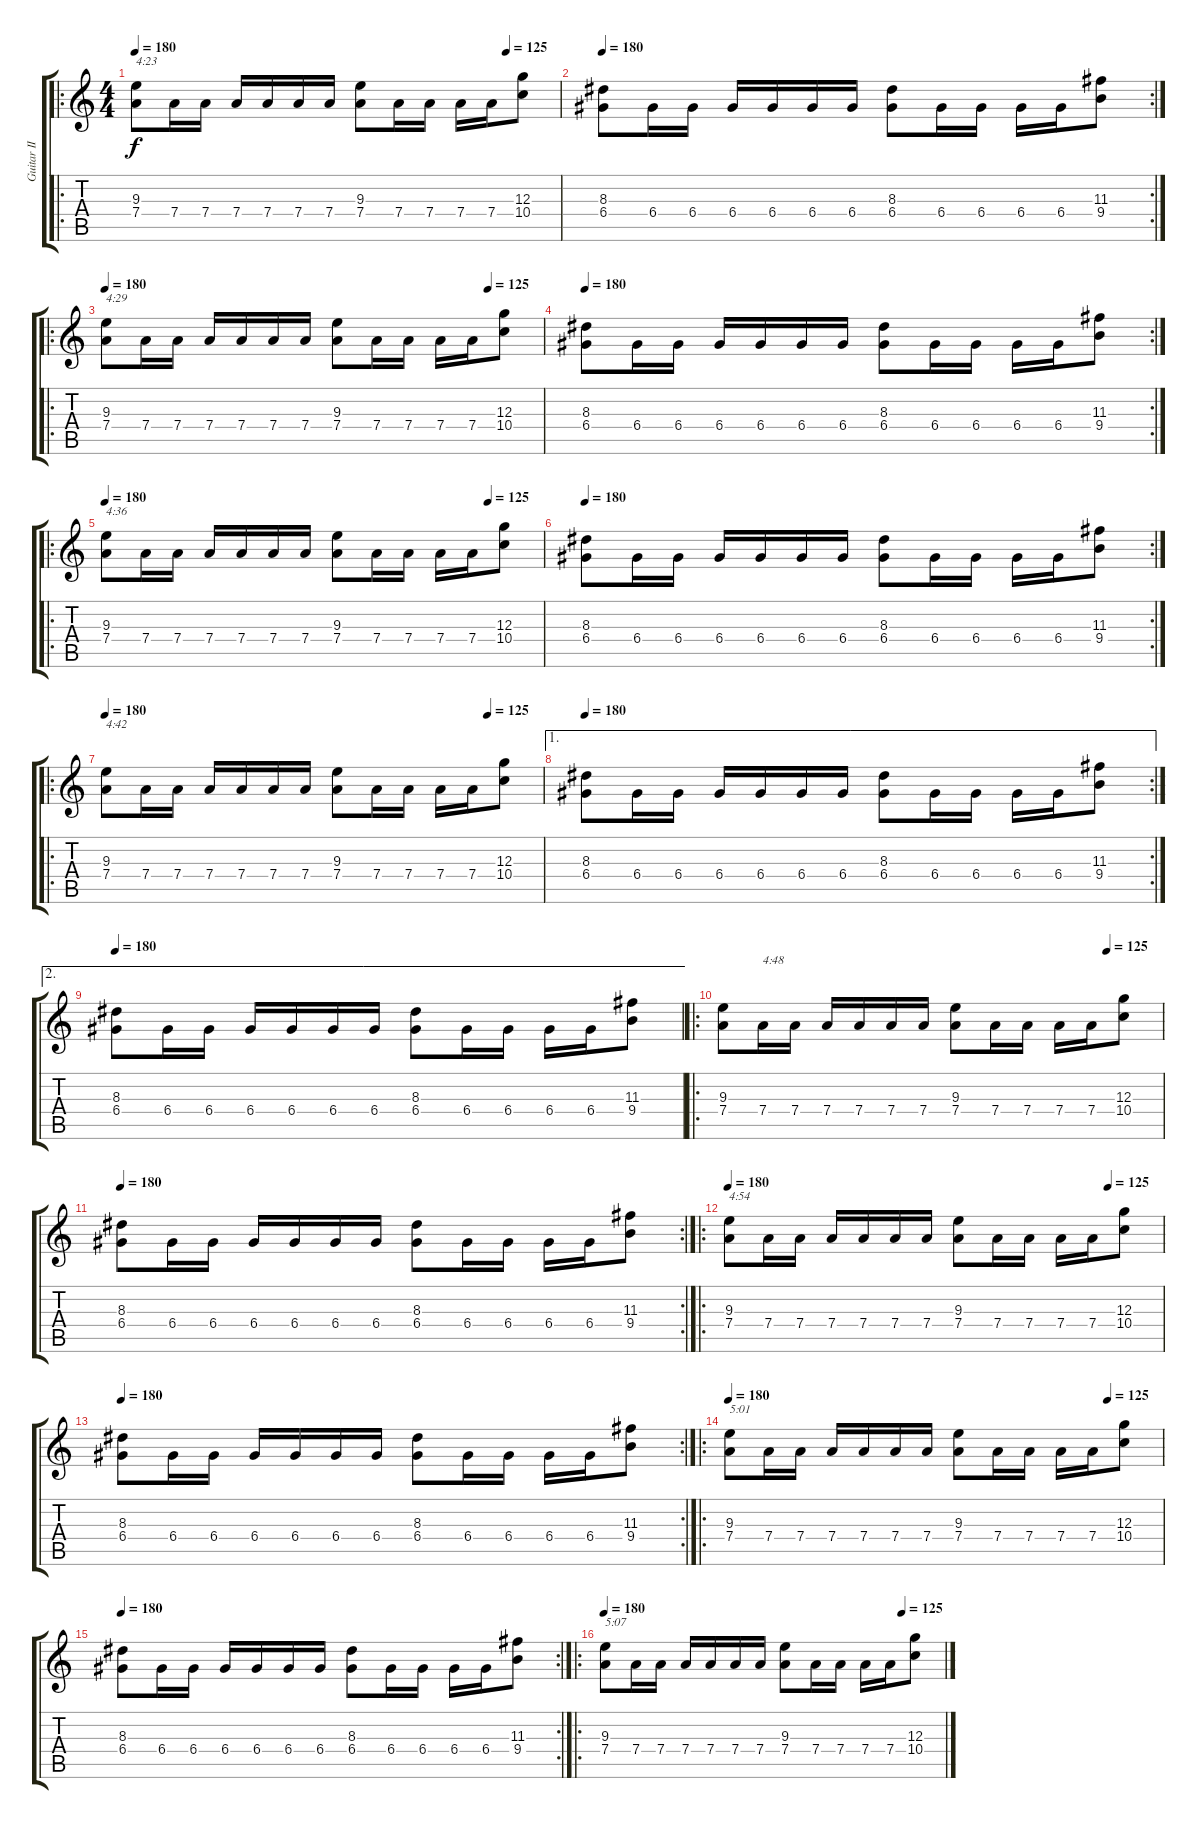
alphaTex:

\track ("Guitar II" "Guitar II") {instrument distortionguitar}
\staff {score tabs}
\tuning (E4 B3 G3 D3 A2 E2) {hide}
\ro
\ts (4 4)
\tempo 180
\tempo (125 0.875)
\clef g2
\ks c
(9.3 7.4).8{txt "4:23" dy f} 7.4.16 7.4.16 7.4.16 7.4.16 7.4.16 7.4.16 (9.3 7.4).8 7.4.16 7.4.16 7.4.16 7.4.16 (12.3 10.4).8 |
\rc 2
\tempo 180
(8.3 6.4).8 6.4.16 6.4.16 6.4.16 6.4.16 6.4.16 6.4.16 (8.3 6.4).8 6.4.16 6.4.16 6.4.16 6.4.16 (11.3 9.4).8 |
\ro
\tempo 180
\tempo (125 0.875)
(9.3 7.4).8{txt "4:29"} 7.4.16 7.4.16 7.4.16 7.4.16 7.4.16 7.4.16 (9.3 7.4).8 7.4.16 7.4.16 7.4.16 7.4.16 (12.3 10.4).8 |
\rc 2
\tempo 180
(8.3 6.4).8 6.4.16 6.4.16 6.4.16 6.4.16 6.4.16 6.4.16 (8.3 6.4).8 6.4.16 6.4.16 6.4.16 6.4.16 (11.3 9.4).8 |
\ro
\tempo 180
\tempo (125 0.875)
(9.3 7.4).8{txt "4:36"} 7.4.16 7.4.16 7.4.16 7.4.16 7.4.16 7.4.16 (9.3 7.4).8 7.4.16 7.4.16 7.4.16 7.4.16 (12.3 10.4).8 |
\rc 2
\tempo 180
(8.3 6.4).8 6.4.16 6.4.16 6.4.16 6.4.16 6.4.16 6.4.16 (8.3 6.4).8 6.4.16 6.4.16 6.4.16 6.4.16 (11.3 9.4).8 |
\ro
\tempo 180
\tempo (125 0.875)
(9.3 7.4).8{txt "4:42"} 7.4.16 7.4.16 7.4.16 7.4.16 7.4.16 7.4.16 (9.3 7.4).8 7.4.16 7.4.16 7.4.16 7.4.16 (12.3 10.4).8 |
\ae 1
\rc 2
\tempo 180
(8.3 6.4).8 6.4.16 6.4.16 6.4.16 6.4.16 6.4.16 6.4.16 (8.3 6.4).8 6.4.16 6.4.16 6.4.16 6.4.16 (11.3 9.4).8 |
\ae 2
\tempo 180
(8.3 6.4).8 6.4.16 6.4.16 6.4.16 6.4.16 6.4.16 6.4.16 (8.3 6.4).8 6.4.16 6.4.16 6.4.16 6.4.16 (11.3 9.4).8 |
\ro
\tempo (125 0.875)
(9.3 7.4).8 7.4.16{txt "4:48"} 7.4.16 7.4.16 7.4.16 7.4.16 7.4.16 (9.3 7.4).8 7.4.16 7.4.16 7.4.16 7.4.16 (12.3 10.4).8 |
\rc 2
\tempo 180
(8.3 6.4).8 6.4.16 6.4.16 6.4.16 6.4.16 6.4.16 6.4.16 (8.3 6.4).8 6.4.16 6.4.16 6.4.16 6.4.16 (11.3 9.4).8 |
\ro
\tempo 180
\tempo (125 0.875)
(9.3 7.4).8{txt "4:54"} 7.4.16 7.4.16 7.4.16 7.4.16 7.4.16 7.4.16 (9.3 7.4).8 7.4.16 7.4.16 7.4.16 7.4.16 (12.3 10.4).8 |
\rc 2
\tempo 180
(8.3 6.4).8 6.4.16 6.4.16 6.4.16 6.4.16 6.4.16 6.4.16 (8.3 6.4).8 6.4.16 6.4.16 6.4.16 6.4.16 (11.3 9.4).8 |
\ro
\tempo 180
\tempo (125 0.875)
(9.3 7.4).8{txt "5:01"} 7.4.16 7.4.16 7.4.16 7.4.16 7.4.16 7.4.16 (9.3 7.4).8 7.4.16 7.4.16 7.4.16 7.4.16 (12.3 10.4).8 |
\rc 2
\tempo 180
(8.3 6.4).8 6.4.16 6.4.16 6.4.16 6.4.16 6.4.16 6.4.16 (8.3 6.4).8 6.4.16 6.4.16 6.4.16 6.4.16 (11.3 9.4).8 |
\ro
\tempo 180
\tempo (125 0.875)
(9.3 7.4).8{txt "5:07"} 7.4.16 7.4.16 7.4.16 7.4.16 7.4.16 7.4.16 (9.3 7.4).8 7.4.16 7.4.16 7.4.16 7.4.16 (12.3 10.4).8
